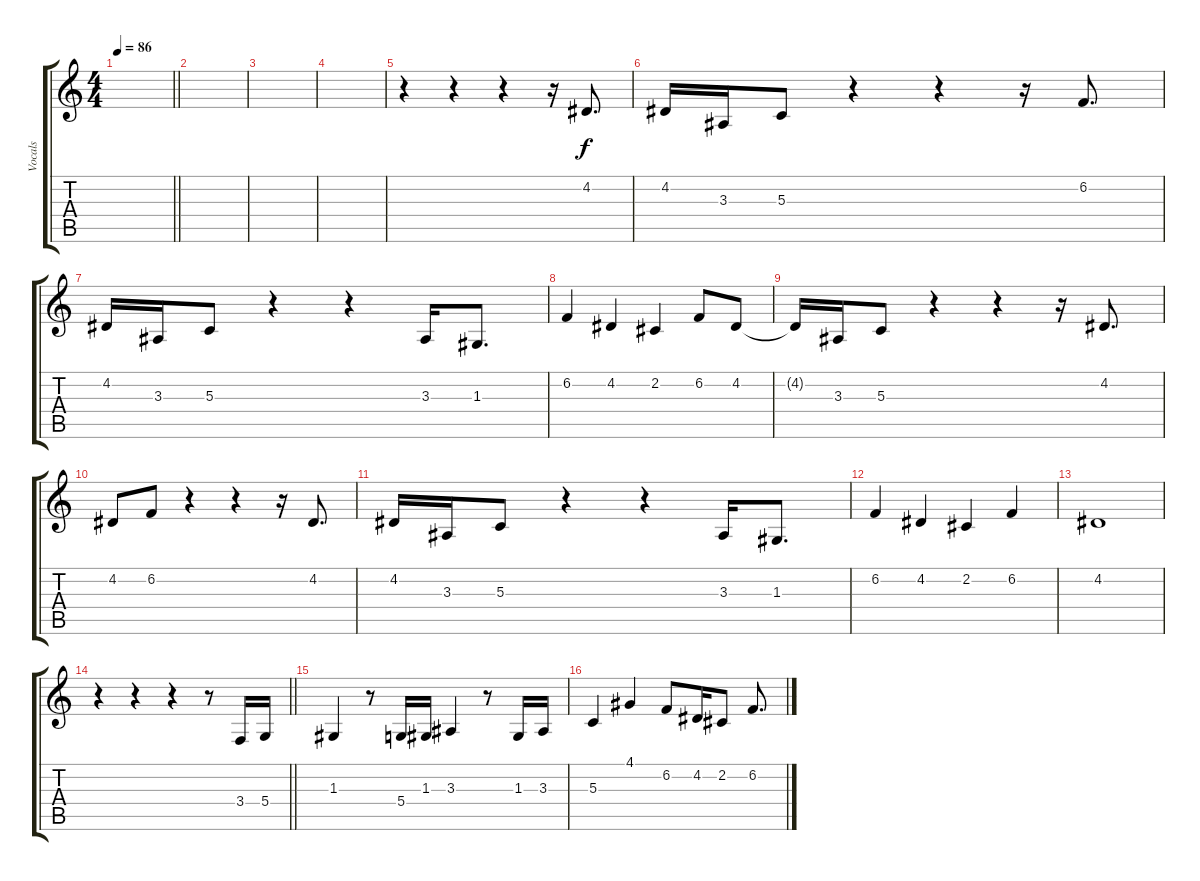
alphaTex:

\track ("Vocals" "Vocals") {instrument clarinet}
\staff {score tabs}
\tuning (E4 B3 G3 D3 A2 E2) {hide}
\ts (4 4)
\tempo 86
\clef g2
\barLineRight lightlight
\ks c
|
|
|
|
r.4 r.4 r.4 r.16 4.2.8{d} |
4.2.16 3.3.16 5.3.8 r.4 r.4 r.16 6.2.8{d} |
4.2.16 3.3.16 5.3.8 r.4 r.4 3.3.16 1.3.8{d} |
6.2.4 4.2.4 2.2.4 6.2.8 4.2.8 |
4.2{t}.16 3.3.16 5.3.8 r.4 r.4 r.16 4.2.8{d} |
4.2.8 6.2.8 r.4 r.4 r.16 4.2.8{d} |
4.2.16 3.3.16 5.3.8 r.4 r.4 3.3.16 1.3.8{d} |
6.2.4 4.2.4 2.2.4 6.2.4 |
4.2.1 |
\barLineRight lightlight
r.4 r.4 r.4 r.8 3.4.16 5.4.16 |
1.3.4 r.8 5.4.16 1.3.16 3.3.4 r.8 1.3.16 3.3.16 |
5.3.4 4.1.4 6.2.8 4.2.16 2.2.8 6.2.8{d}
